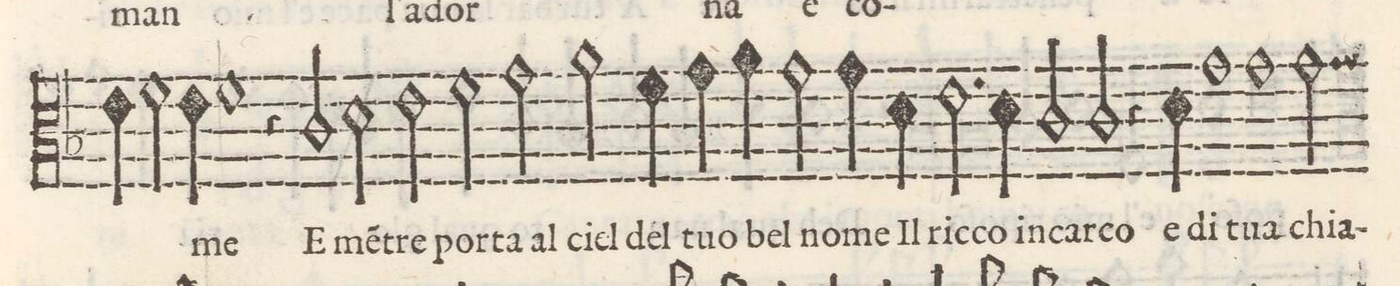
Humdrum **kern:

**kern	**text
*I"TENORE	*
*clefC3	*
*k[b-]	*
*met(C)	*
*M2/1	*
4e\	.
2f\	.
4e\	.
=18-	=18-
1f	-me
4r	.
2c/	E
2d\	me(n)t-
=19-	=19-
2e\	-tre
2f\	por-
2g\	-ta al
2a\	ciel
=20-	=20-
4f\	del
4g\	tuo
4a\	bel
2g\	no-
4g\	-me
4d\	Il
=21-	=21-
2.e\	ric-
4d\	-co in-
2c/	-car-
2c/	-co
=22-	=22-
4r	.
4d\	e
1g	di tua
1g\	chia-
=23-	=23-
2g\	-ra
*-	*-
